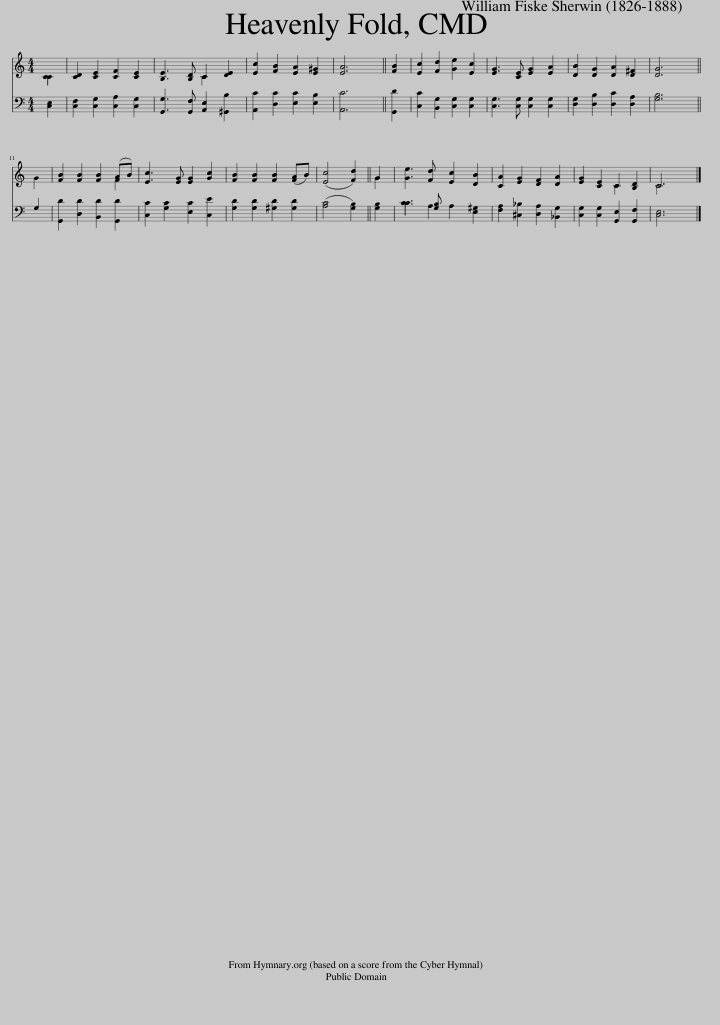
X:1
%%score ( 1 2 ) ( 3 4 )
L:1/8
M:4/4
I:linebreak $
K:C
V:1 treble
V:2 treble
V:3 bass
V:4 bass
V:1
 C2 | [CD]2 [CE]2 [CF]2 [CE]2 | [B,E]3 [B,D] C2 [DE]2 | [Ec]2 [FB]2 [EA]2 [E^G]2 | [EA]6 || %5
 [FB]2 | [Ec]2 [Fd]2 [Ge]2 [Ec]2 | [EG]3 [CE] [EG]2 [EA]2 | [DB]2 [DG]2 [DA]2 [D^F]2 | [DG]6 ||$ %10
 G2 | [FB]2 [FB]2 [FB]2 (AB) | [Ec]3 [EG] [EG]2 [Gc]2 | [FB]2 [FB]2 [FB]2 ([FA]B) | ([Ec]4 [Fd]2) || %15
 G2 | [Ge]3 [Fd] [Ec]2 [DB]2 | [CA]2 [EG]2 [DF]2 [DA]2 | [EG]2 [CE]2 C2 [B,D]2 | C6 |] %20
V:2
 C2 | x8 | x4 C2 x2 | x8 | x6 || %5
 x2 | x8 | x8 | x8 | x6 ||$ %10
 x2 | x6 F2 | x8 | x8 | x6 || %15
 G2 | x8 | x8 | x4 C2 x2 | C6 |] %20
V:3
 [C,E,]2 | [C,F,]2 [C,G,]2 [C,A,]2 [C,G,]2 | [G,,G,]3 [G,,F,] [A,,E,]2 [^G,,B,]2 | [A,,C]2 [D,C]2 [E,C]2 [E,B,]2 | [A,,C]6 || %5
 [G,,D]2 | [C,C]2 [B,,G,]2 [C,G,]2 [C,G,]2 | [C,G,]3 [C,G,] [C,G,]2 [C,G,]2 | [D,G,]2 [D,B,]2 [D,C]2 [D,A,]2 | [G,B,]6 ||$ %10
 G,2 | [G,,D]2 [D,D]2 [B,,D]2 [G,,D]2 | [C,C]2 [G,C]2 [E,C]2 [C,E]2 | [G,D]2 [G,D]2 [^G,D]2 [G,D]2 | ([A,C]4 [G,B,]2) || %15
 [G,B,]2 | C3 [G,B,] A,2 [E,^G,]2 | [F,A,]2 [^C,_B,]2 [D,A,]2 [_B,,G,]2 | [C,G,]2 [C,G,]2 [G,,E,]2 [G,,F,]2 | [C,E,]6 |] %20
V:4
 x2 | x8 | x8 | x8 | x6 || %5
 x2 | x8 | x8 | x8 | x6 ||$ %10
 x2 | x8 | x8 | x8 | x6 || %15
 x2 | C3 A,2 x3 | x8 | x8 | x6 |] %20
